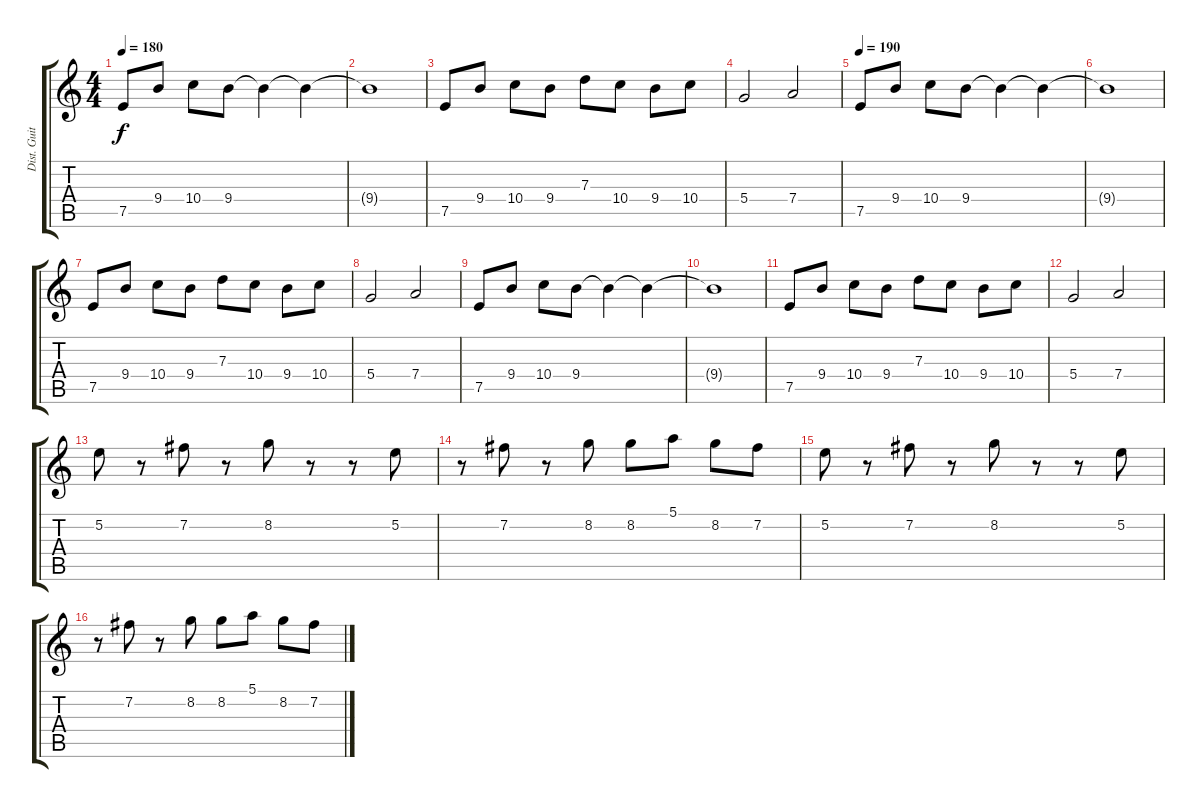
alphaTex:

\track ("Dist. Guitar 1" "Dist. Guit") {instrument distortionguitar}
\staff {score tabs}
\tuning (E4 B3 G3 D3 A2 E2) {hide}
\ts (4 4)
\tempo 180
\clef g2
\ks c
7.5.8{dy f} 9.4.8 10.4.8 9.4.8 9.4{t}.4 9.4{t}.4 |
9.4{t}.1 |
7.5.8 9.4.8 10.4.8 9.4.8 7.3.8 10.4.8 9.4.8 10.4.8 |
5.4.2 7.4.2 |
\tempo 190
7.5.8 9.4.8 10.4.8 9.4.8 9.4{t}.4 9.4{t}.4 |
9.4{t}.1 |
7.5.8 9.4.8 10.4.8 9.4.8 7.3.8 10.4.8 9.4.8 10.4.8 |
5.4.2 7.4.2 |
7.5.8 9.4.8 10.4.8 9.4.8 9.4{t}.4 9.4{t}.4 |
9.4{t}.1 |
7.5.8 9.4.8 10.4.8 9.4.8 7.3.8 10.4.8 9.4.8 10.4.8 |
5.4.2 7.4.2 |
5.2.8{instrument distortionguitar} r.8 7.2.8 r.8 8.2.8 r.8 r.8 5.2.8 |
r.8 7.2.8 r.8 8.2.8 8.2.8 5.1.8 8.2.8 7.2.8 |
5.2.8 r.8 7.2.8 r.8 8.2.8 r.8 r.8 5.2.8 |
r.8 7.2.8 r.8 8.2.8 8.2.8 5.1.8 8.2.8 7.2.8
